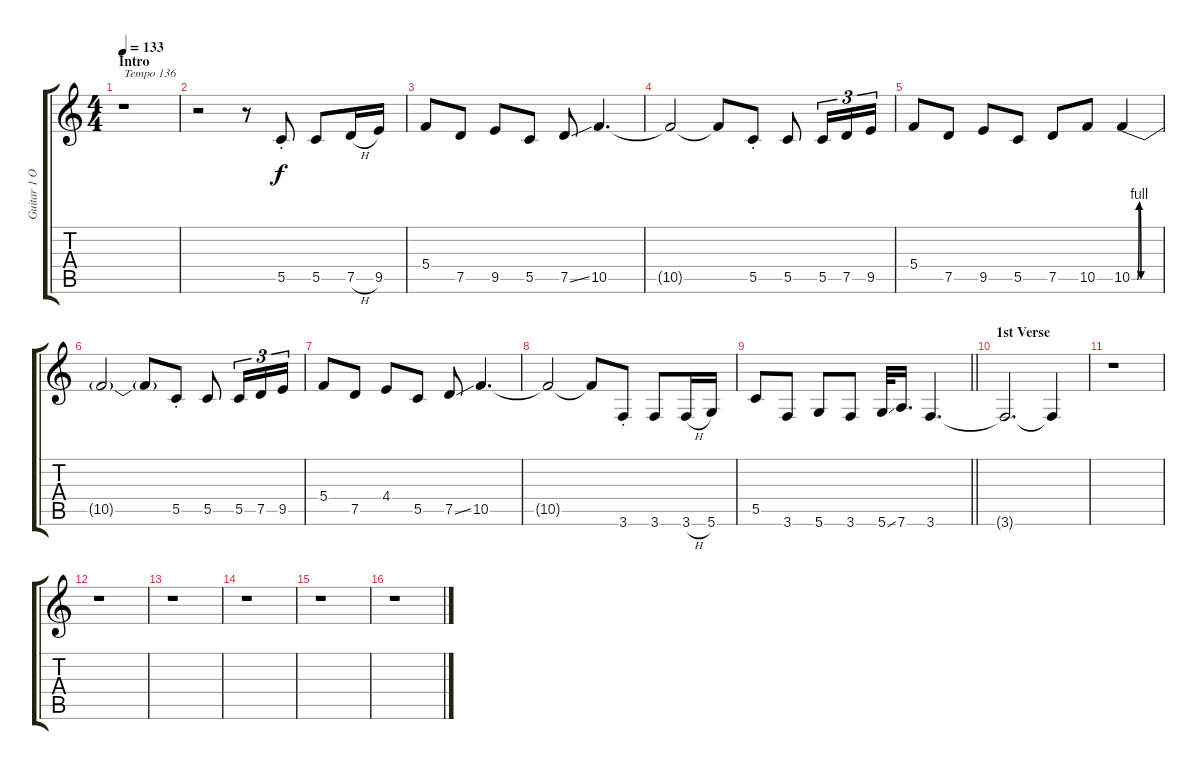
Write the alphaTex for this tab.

\track ("Guitar 1 Octaver" "Guitar 1 O") {instrument distortionguitar}
\staff {score tabs}
\tuning (D4 A3 F3 C3 G2 D2) {hide}
\ts (4 4)
\section ("" "Intro")
\tempo 133
\clef g2
\ks c
r.1{txt "Tempo 136" dy f instrument distortionguitar} |
r.2 r.8 5.5{st}.8 5.5.8 7.5{h}.16 9.5.16 |
5.4.8 7.5.8 9.5.8 5.5.8 7.5{ss}.8 10.5.4{d} |
10.5{t}.2 10.5{t}.8 5.5{st}.8 5.5.8 5.5.16{tu (3 2)} 7.5.16{tu (3 2)} 9.5.16{tu (3 2)} |
5.4.8 7.5.8 9.5.8 5.5.8 7.5.8 10.5.8 10.5{be (custom 0 0 12 0 16 4 20 0 60 0)}.4 |
10.5{t}.2 10.5{t}.8 5.5{st}.8 5.5.8 5.5.16{tu (3 2)} 7.5.16{tu (3 2)} 9.5.16{tu (3 2)} |
5.4.8 7.5.8 4.4.8 5.5.8 7.5{ss}.8 10.5.4{d} |
10.5{t}.2 10.5{t}.8 3.6{st}.8 3.6.8 3.6{h}.16 5.6.16 |
\barLineRight lightlight
5.5.8 3.6.8 5.6.8 3.6.8 5.6{ss}.32 7.6.16{d} 3.6.4{d} |
\section ("" "1st Verse")
3.6{t}.2{d} 3.6{t}.4 |
r.1 |
r.1 |
r.1 |
r.1 |
r.1 |
r.1
